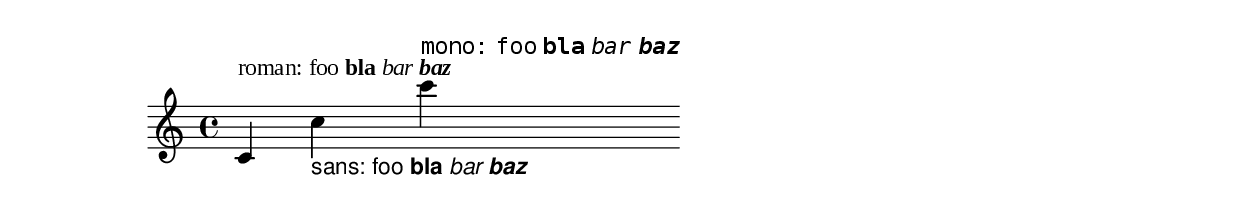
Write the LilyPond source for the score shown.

%%  Do not edit this file; it is auto-generated from LSR!
\version "2.11.23"

\header { texidoc = "
The default font families for text can be overridden with
@code{make-pango-font-tree}. 
" }

\paper {
  % change for other default global staff size. 
  myStaffSize = #20
  %{
     run
         lilypond -dshow-available-fonts blabla
     to show all fonts available in the process log.  
  %}

  #(define fonts
    (make-pango-font-tree "Times New Roman"
                          "Nimbus Sans"
                          "Luxi Mono"
;;                        "Helvetica"
;;                        "Courier"
     (/ myStaffSize 20)))
}

\relative {
  c'^\markup {
    roman: foo \bold bla \italic bar \italic \bold baz 
  }
  c'_\markup {
    \override #'(font-family . sans)
    {
      sans: foo \bold bla \italic bar \italic \bold baz
    }
  }
  c'^\markup {
    \override #'(font-family . typewriter)
    {
      mono: foo \bold bla \italic bar \italic \bold baz
    }
  }
}  

